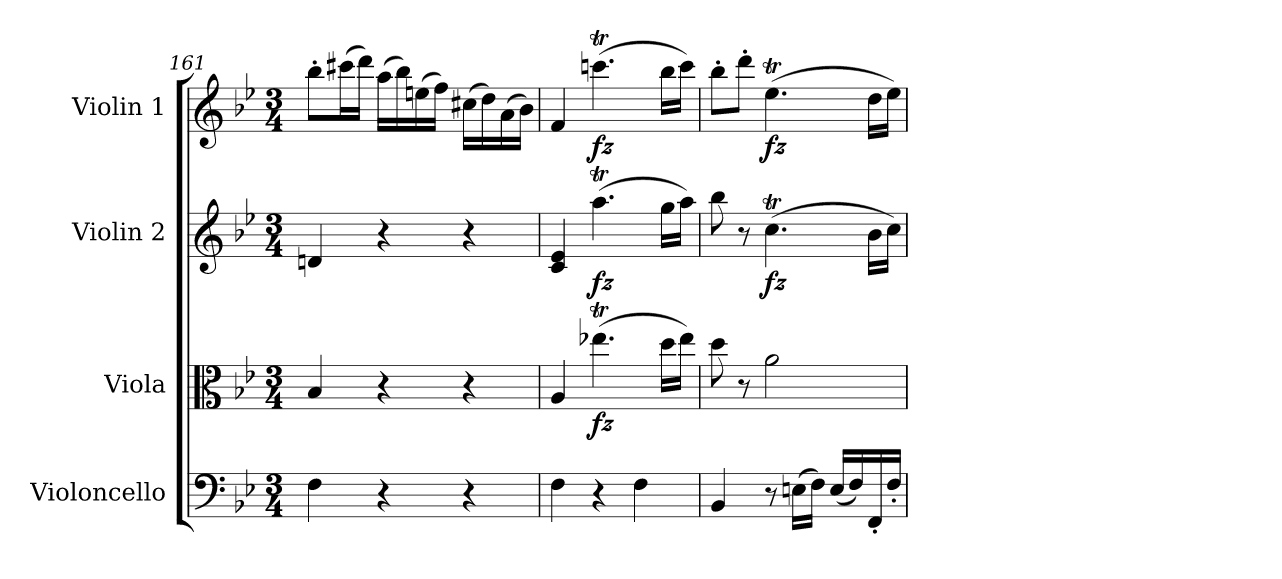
**kern	**kern	**dynam	**kern	**dynam	**kern	**dynam
*part4	*part3	*part3	*part2	*part2	*part1	*part1
*staff4	*staff3	*staff3	*staff2	*staff2	*staff1	*staff1
*I"Violoncello	*I"Viola	*	*I"Violin 2	*	*I"Violin 1	*
*I'Vc	*I'Vla	*	*I'Vln	*	*I'Vln	*
*clefF4	*clefC3	*	*clefG2	*	*clefG2	*
*k[b-e-]	*k[b-e-]	*	*k[b-e-]	*	*k[b-e-]	*
*M3/4	*M3/4	*	*M3/4	*	*M3/4	*
=161	=161	=161	=161	=161	=161	=161
4F\	4B-/	.	4dn/	.	8bb-'\L	.
.	.	.	.	.	(>16ccc#X\L	.
.	.	.	.	.	16ddd\JJ)	.
4r	4r	.	4r	.	(>16aa\LL	.
.	.	.	.	.	16bb-\)	.
.	.	.	.	.	(>16een\	.
.	.	.	.	.	16ff\JJ)	.
4r	4r	.	4r	.	(>16cc#X\LL	.
.	.	.	.	.	16dd\)	.
.	.	.	.	.	(>16a\	.
.	.	.	.	.	16b-\JJ)	.
=162	=162	=162	=162	=162	=162	=162
4F\	4A/	.	4c/ 4e-/	.	4f/	.
!	!	!LO:DY:b	!	!LO:DY:b	!	!LO:DY:b
4r	(>4.ee-XT\	fz	(>4.aat\	fz	(>4.cccnT\	fz
4F\	.	.	.	.	.	.
.	16dd\LL	.	16gg\LL	.	16bb-\LL	.
.	16ee-\JJ)	.	16aa\JJ)	.	16ccc\JJ)	.
=163	=163	=163	=163	=163	=163	=163
4BB-/	8dd\	.	8bb-\	.	8bb-'\L	.
.	8r	.	8r	.	8ddd'\J	.
!	!	!	!	!LO:DY:b	!	!LO:DY:b
8r	2a\	.	(>4.ccT\	fz	(>4.ee-T\	fz
(>16En\LL	.	.	.	.	.	.
16F\JJ)	.	.	.	.	.	.
(<16E/LL	.	.	.	.	.	.
16F/)	.	.	.	.	.	.
16FF'/	.	.	16b-\LL	.	16dd\LL	.
16F'/JJ	.	.	16cc\JJ)	.	16ee-\JJ)	.
=	=	=	=	=	=	=
*-	*-	*-	*-	*-	*-	*-
